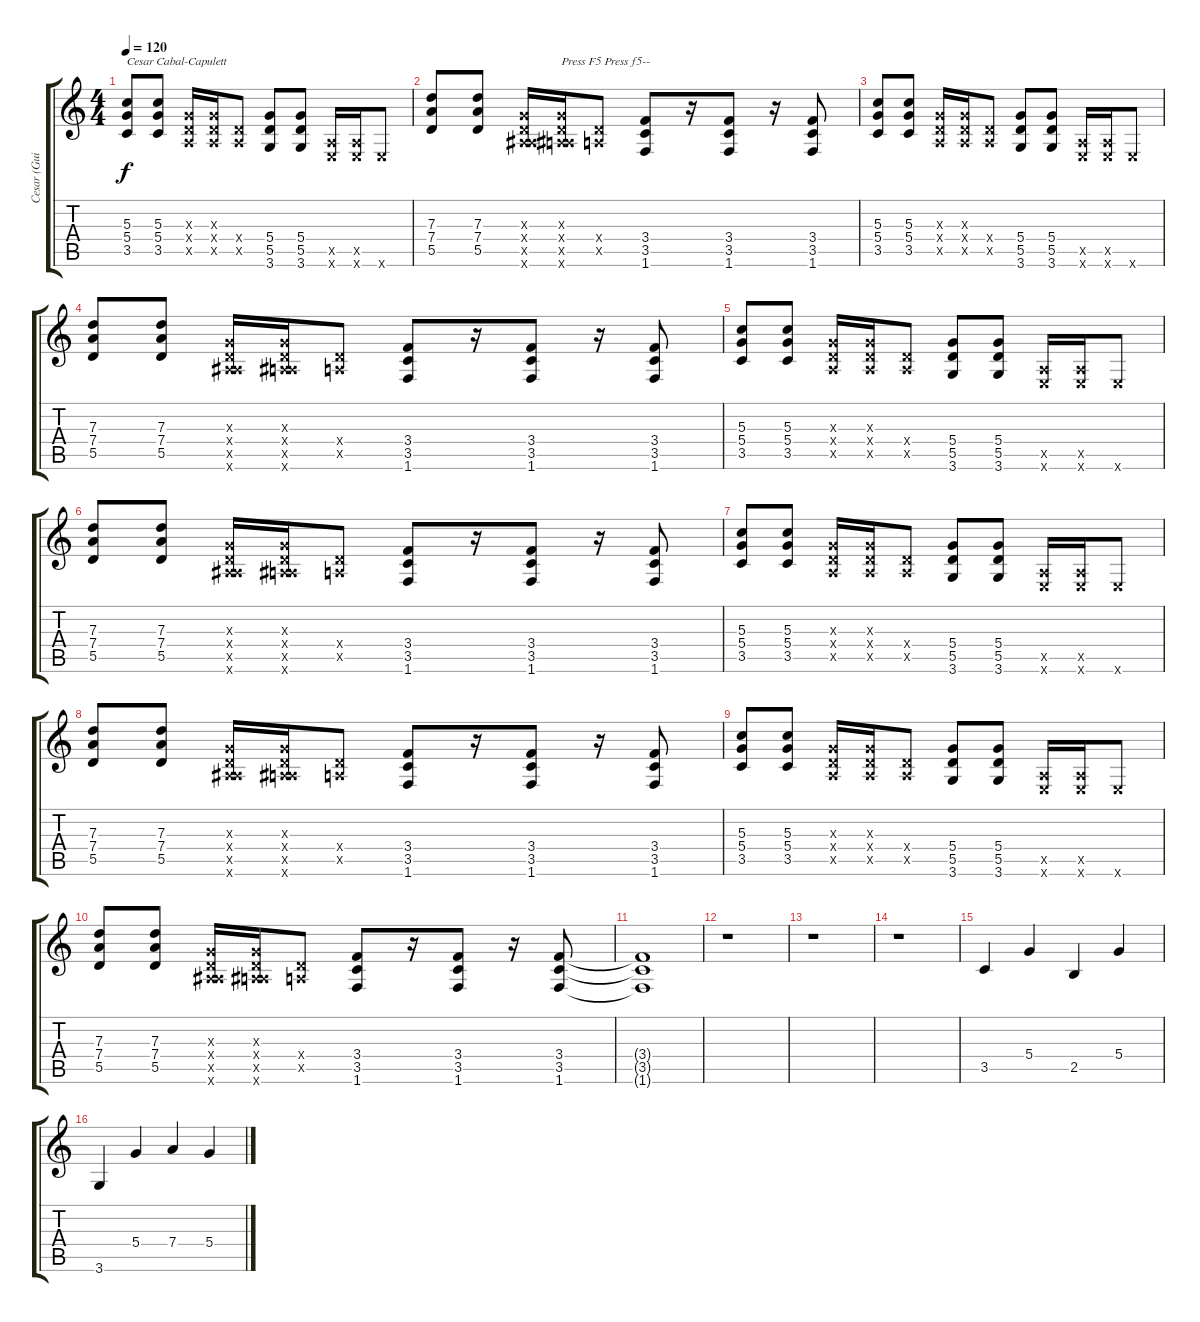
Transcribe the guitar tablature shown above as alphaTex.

\track ("Cesar (Guitar I)" "Cesar (Gui") {instrument acousticguitarsteel}
\staff {score tabs}
\tuning (E4 B3 G3 D3 A2 E2) {hide}
\ts (4 4)
\tempo 120
\clef g2
\ks c
(5.3 5.4 3.5).8{txt "Cesar Cabal-Capulett" dy f instrument acousticguitarsteel} (5.3 5.4 3.5).8 (0.3{x} 0.4{x} 0.5{x}).16 (0.3{x} 0.4{x} 0.5{x}).16 (0.4{x} 0.5{x}).8 (5.4 5.5 3.6).8 (5.4 5.5 3.6).8{txt ""} (0.5{x} 0.6{x}).16 (0.5{x} 0.6{x}).16 0.6{x}.8 |
(7.3 7.4 5.5).8 (7.3 7.4 5.5).8 (0.3{x} 0.4{x} 0.5{x} 6.6{x}).16 (0.3{x} 0.4{x} 0.5{x} 6.6{x}).16{txt "Press F5 Press f5--"} (0.4{x} 0.5{x}).8 (3.4 3.5 1.6).8 r.16 (3.4 3.5 1.6).8 r.16 (3.4 3.5 1.6).8 |
(5.3 5.4 3.5).8 (5.3 5.4 3.5).8 (0.3{x} 0.4{x} 0.5{x}).16 (0.3{x} 0.4{x} 0.5{x}).16 (0.4{x} 0.5{x}).8 (5.4 5.5 3.6).8 (5.4 5.5 3.6).8 (0.5{x} 0.6{x}).16 (0.5{x} 0.6{x}).16 0.6{x}.8 |
(7.3 7.4 5.5).8 (7.3 7.4 5.5).8 (0.3{x} 0.4{x} 0.5{x} 6.6{x}).16 (0.3{x} 0.4{x} 0.5{x} 6.6{x}).16 (0.4{x} 0.5{x}).8 (3.4 3.5 1.6).8 r.16 (3.4 3.5 1.6).8 r.16 (3.4 3.5 1.6).8 |
(5.3 5.4 3.5).8 (5.3 5.4 3.5).8 (0.3{x} 0.4{x} 0.5{x}).16 (0.3{x} 0.4{x} 0.5{x}).16 (0.4{x} 0.5{x}).8 (5.4 5.5 3.6).8 (5.4 5.5 3.6).8 (0.5{x} 0.6{x}).16 (0.5{x} 0.6{x}).16 0.6{x}.8 |
(7.3 7.4 5.5).8 (7.3 7.4 5.5).8 (0.3{x} 0.4{x} 0.5{x} 6.6{x}).16 (0.3{x} 0.4{x} 0.5{x} 6.6{x}).16 (0.4{x} 0.5{x}).8 (3.4 3.5 1.6).8 r.16 (3.4 3.5 1.6).8 r.16 (3.4 3.5 1.6).8 |
(5.3 5.4 3.5).8{instrument distortionguitar} (5.3 5.4 3.5).8 (0.3{x} 0.4{x} 0.5{x}).16 (0.3{x} 0.4{x} 0.5{x}).16 (0.4{x} 0.5{x}).8 (5.4 5.5 3.6).8 (5.4 5.5 3.6).8 (0.5{x} 0.6{x}).16 (0.5{x} 0.6{x}).16 0.6{x}.8 |
(7.3 7.4 5.5).8 (7.3 7.4 5.5).8 (0.3{x} 0.4{x} 0.5{x} 6.6{x}).16 (0.3{x} 0.4{x} 0.5{x} 6.6{x}).16 (0.4{x} 0.5{x}).8 (3.4 3.5 1.6).8 r.16 (3.4 3.5 1.6).8 r.16 (3.4 3.5 1.6).8 |
(5.3 5.4 3.5).8{instrument distortionguitar} (5.3 5.4 3.5).8 (0.3{x} 0.4{x} 0.5{x}).16 (0.3{x} 0.4{x} 0.5{x}).16 (0.4{x} 0.5{x}).8 (5.4 5.5 3.6).8 (5.4 5.5 3.6).8 (0.5{x} 0.6{x}).16 (0.5{x} 0.6{x}).16 0.6{x}.8 |
(7.3 7.4 5.5).8 (7.3 7.4 5.5).8 (0.3{x} 0.4{x} 0.5{x} 6.6{x}).16 (0.3{x} 0.4{x} 0.5{x} 6.6{x}).16 (0.4{x} 0.5{x}).8 (3.4 3.5 1.6).8 r.16 (3.4 3.5 1.6).8 r.16 (3.4 3.5 1.6).8 |
(3.4{t} 3.5{t} 1.6{t}).1 |
r.1 |
r.1 |
r.1 |
3.5.4{instrument electricguitarclean} 5.4.4 2.5.4 5.4.4 |
3.6.4 5.4.4 7.4.4 5.4.4
